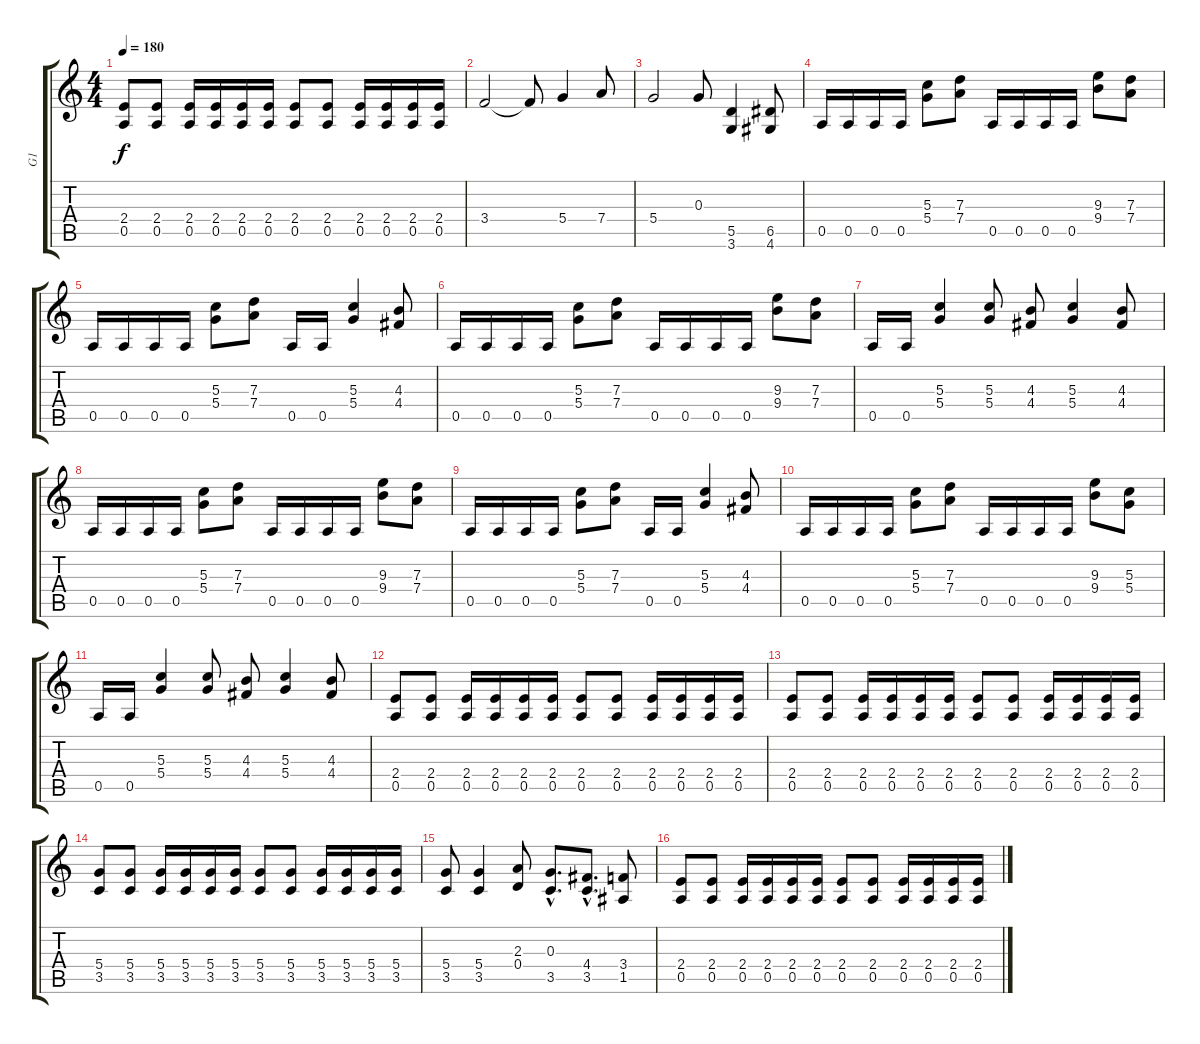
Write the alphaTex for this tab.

\track ("G1" "G1") {instrument distortionguitar}
\staff {score tabs}
\tuning (E4 B3 G3 D3 A2 E2) {hide}
\ts (4 4)
\tempo 180
\clef g2
\ks c
(2.4 0.5).8{dy f} (2.4 0.5).8 (2.4 0.5).16 (2.4 0.5).16 (2.4 0.5).16 (2.4 0.5).16 (2.4 0.5).8 (2.4 0.5).8 (2.4 0.5).16 (2.4 0.5).16 (2.4 0.5).16 (2.4 0.5).16 |
3.4.2 3.4{t}.8 5.4.4 7.4.8 |
5.4.2 0.3.8 (5.5 3.6).4 (6.5 4.6).8 |
0.5.16 0.5.16 0.5.16 0.5.16 (5.3 5.4).8 (7.3 7.4).8 0.5.16 0.5.16 0.5.16 0.5.16 (9.3 9.4).8 (7.3 7.4).8 |
0.5.16 0.5.16 0.5.16 0.5.16 (5.3 5.4).8 (7.3 7.4).8 0.5.16 0.5.16 (5.3 5.4).4 (4.3 4.4).8 |
0.5.16 0.5.16 0.5.16 0.5.16 (5.3 5.4).8 (7.3 7.4).8 0.5.16 0.5.16 0.5.16 0.5.16 (9.3 9.4).8 (7.3 7.4).8 |
0.5.16 0.5.16 (5.3 5.4).4 (5.3 5.4).8 (4.3 4.4).8 (5.3 5.4).4 (4.3 4.4).8 |
0.5.16 0.5.16 0.5.16 0.5.16 (5.3 5.4).8 (7.3 7.4).8 0.5.16 0.5.16 0.5.16 0.5.16 (9.3 9.4).8 (7.3 7.4).8 |
0.5.16 0.5.16 0.5.16 0.5.16 (5.3 5.4).8 (7.3 7.4).8 0.5.16 0.5.16 (5.3 5.4).4 (4.3 4.4).8 |
0.5.16 0.5.16 0.5.16 0.5.16 (5.3 5.4).8 (7.3 7.4).8 0.5.16 0.5.16 0.5.16 0.5.16 (9.3 9.4).8 (5.3 5.4).8 |
0.5.16 0.5.16 (5.3 5.4).4 (5.3 5.4).8 (4.3 4.4).8 (5.3 5.4).4 (4.3 4.4).8 |
(2.4 0.5).8 (2.4 0.5).8 (2.4 0.5).16 (2.4 0.5).16 (2.4 0.5).16 (2.4 0.5).16 (2.4 0.5).8 (2.4 0.5).8 (2.4 0.5).16 (2.4 0.5).16 (2.4 0.5).16 (2.4 0.5).16 |
(2.4 0.5).8 (2.4 0.5).8 (2.4 0.5).16 (2.4 0.5).16 (2.4 0.5).16 (2.4 0.5).16 (2.4 0.5).8 (2.4 0.5).8 (2.4 0.5).16 (2.4 0.5).16 (2.4 0.5).16 (2.4 0.5).16 |
(5.4 3.5).8 (5.4 3.5).8 (5.4 3.5).16 (5.4 3.5).16 (5.4 3.5).16 (5.4 3.5).16 (5.4 3.5).8 (5.4 3.5).8 (5.4 3.5).16 (5.4 3.5).16 (5.4 3.5).16 (5.4 3.5).16 |
(5.4 3.5).8 (5.4 3.5).4 (2.3 0.4).8 (0.3{hac} 3.5{hac}).8{d} (4.4{hac} 3.5{hac}).8{d} (3.4 1.5).8 |
(2.4 0.5).8 (2.4 0.5).8 (2.4 0.5).16 (2.4 0.5).16 (2.4 0.5).16 (2.4 0.5).16 (2.4 0.5).8 (2.4 0.5).8 (2.4 0.5).16 (2.4 0.5).16 (2.4 0.5).16 (2.4 0.5).16
